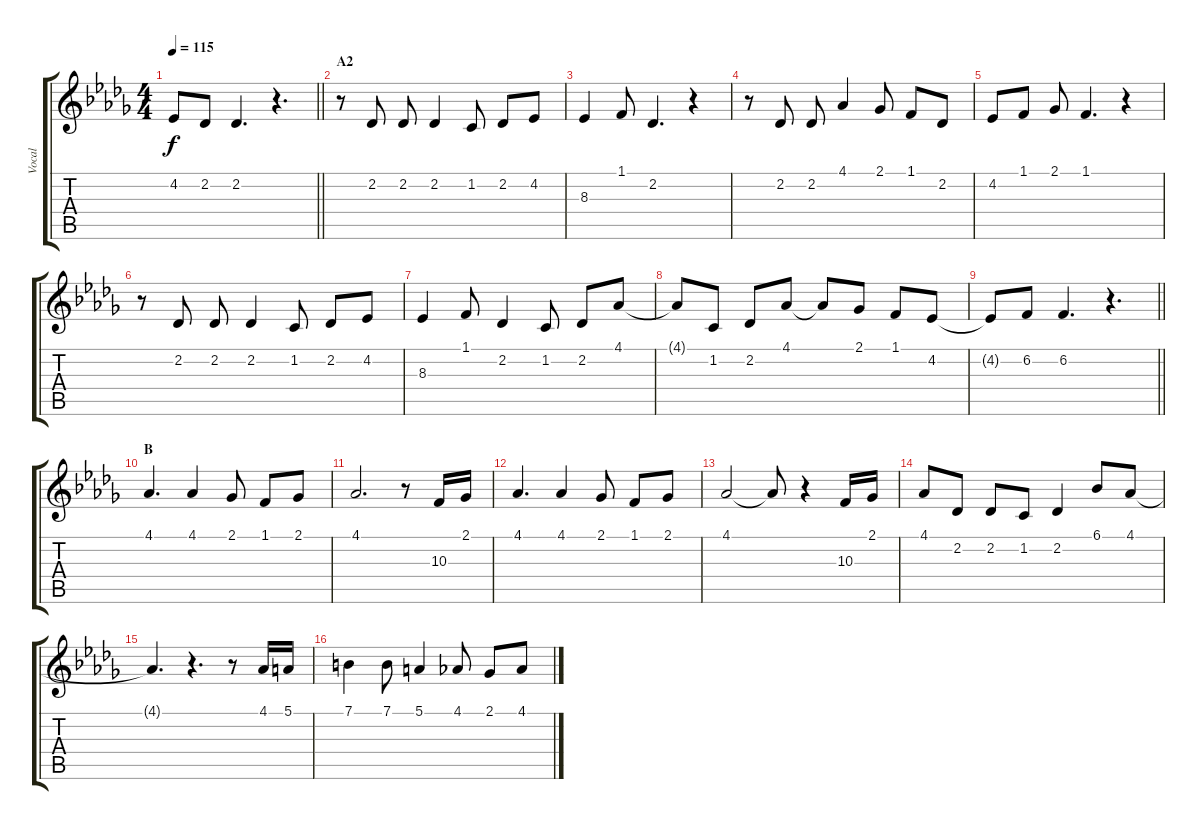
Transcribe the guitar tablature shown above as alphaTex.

\track ("Vocal" "Vocal") {instrument choiraahs}
\staff {score tabs}
\tuning (E4 B3 G3 D3 A2 E2) {hide}
\ts (4 4)
\tempo 115
\clef g2
\barLineRight lightlight
\ks db
4.2{t}.8{dy f} 2.2.8 2.2.4{d} r.4{d} |
\section ("" "A2")
r.8 2.2.8 2.2.8 2.2.4 1.2.8 2.2.8 4.2.8 |
8.3.4 1.1.8 2.2.4{d} r.4 |
r.8 2.2.8 2.2.8 4.1.4 2.1.8 1.1.8 2.2.8 |
4.2.8 1.1.8 2.1.8 1.1.4{d} r.4 |
r.8 2.2.8 2.2.8 2.2.4 1.2.8 2.2.8 4.2.8 |
8.3.4 1.1.8 2.2.4 1.2.8 2.2.8 4.1.8 |
4.1{t}.8 1.2.8 2.2.8 4.1.8 4.1{t}.8 2.1.8 1.1.8 4.2.8 |
\barLineRight lightlight
4.2{t}.8 6.2.8 6.2.4{d} r.4{d} |
\section ("" "B")
4.1.4{d} 4.1.4 2.1.8 1.1.8 2.1.8 |
4.1.2{d} r.8 10.3.16 2.1.16 |
4.1.4{d} 4.1.4 2.1.8 1.1.8 2.1.8 |
4.1.2 4.1{t}.8 r.4 10.3.16 2.1.16 |
4.1.8 2.2.8 2.2.8 1.2.8 2.2.4 6.1.8 4.1.8 |
4.1{t}.4{d} r.4{d} r.8 4.1.16 5.1.16 |
7.1.4 7.1.8 5.1.4 4.1.8 2.1.8 4.1.8
